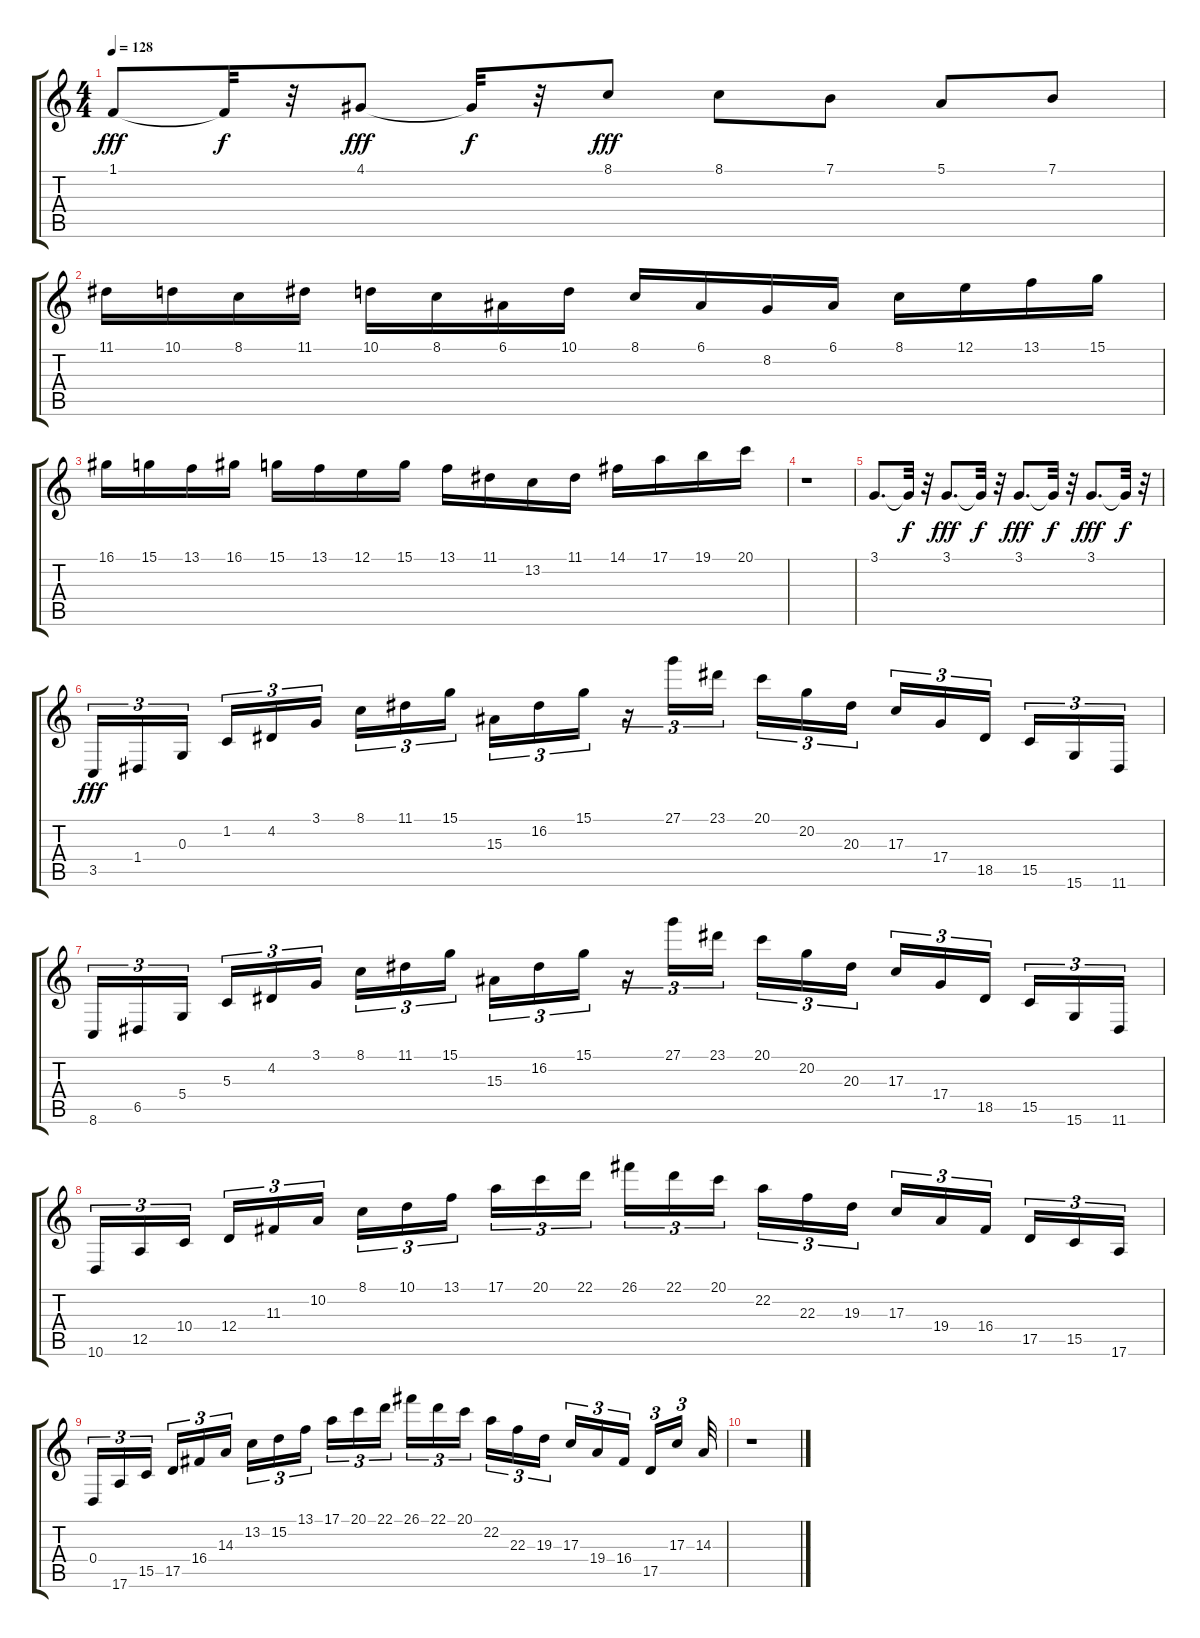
\track "" {instrument lead2sawtooth}
\staff {score tabs}
\tuning (E4 B3 G3 D3 A2 E2) {hide}
\ts (4 4)
\tempo 128
\clef g2
\ks c
1.1.8{dy fff} 1.1{t}.32{dy f} r.32 4.1.8{dy fff} 4.1{t}.32{dy f} r.32 8.1.8{dy fff} 8.1.8 7.1.8 5.1.8 7.1.8 |
11.1.16 10.1.16 8.1.16 11.1.16 10.1.16 8.1.16 6.1.16 10.1.16 8.1.16 6.1.16 8.2.16 6.1.16 8.1.16 12.1.16 13.1.16 15.1.16 |
16.1.16 15.1.16 13.1.16 16.1.16 15.1.16 13.1.16 12.1.16 15.1.16 13.1.16 11.1.16 13.2.16 11.1.16 14.1.16 17.1.16 19.1.16 20.1.16 |
r.1 |
3.1.8{d} 3.1{t}.32{dy f} r.32 3.1.8{d dy fff} 3.1{t}.32{dy f} r.32 3.1.8{d dy fff} 3.1{t}.32{dy f} r.32 3.1.8{d dy fff} 3.1{t}.32{dy f} r.32 |
3.5.16{tu (3 2) dy fff} 1.4.16{tu (3 2)} 0.3.16{tu (3 2)} 1.2.16{tu (3 2)} 4.2.16{tu (3 2)} 3.1.16{tu (3 2)} 8.1.16{tu (3 2)} 11.1.16{tu (3 2)} 15.1.16{tu (3 2)} 15.3.16{tu (3 2)} 16.2.16{tu (3 2)} 15.1.16{tu (3 2)} r.16{tu (3 2)} 27.1.16{tu (3 2)} 23.1.16{tu (3 2)} 20.1.16{tu (3 2)} 20.2.16{tu (3 2)} 20.3.16{tu (3 2)} 17.3.16{tu (3 2)} 17.4.16{tu (3 2)} 18.5.16{tu (3 2)} 15.5.16{tu (3 2)} 15.6.16{tu (3 2)} 11.6.16{tu (3 2)} |
8.6.16{tu (3 2)} 6.5.16{tu (3 2)} 5.4.16{tu (3 2)} 5.3.16{tu (3 2)} 4.2.16{tu (3 2)} 3.1.16{tu (3 2)} 8.1.16{tu (3 2)} 11.1.16{tu (3 2)} 15.1.16{tu (3 2)} 15.3.16{tu (3 2)} 16.2.16{tu (3 2)} 15.1.16{tu (3 2)} r.16{tu (3 2)} 27.1.16{tu (3 2)} 23.1.16{tu (3 2)} 20.1.16{tu (3 2)} 20.2.16{tu (3 2)} 20.3.16{tu (3 2)} 17.3.16{tu (3 2)} 17.4.16{tu (3 2)} 18.5.16{tu (3 2)} 15.5.16{tu (3 2)} 15.6.16{tu (3 2)} 11.6.16{tu (3 2)} |
10.6.16{tu (3 2)} 12.5.16{tu (3 2)} 10.4.16{tu (3 2)} 12.4.16{tu (3 2)} 11.3.16{tu (3 2)} 10.2.16{tu (3 2)} 8.1.16{tu (3 2)} 10.1.16{tu (3 2)} 13.1.16{tu (3 2)} 17.1.16{tu (3 2)} 20.1.16{tu (3 2)} 22.1.16{tu (3 2)} 26.1.16{tu (3 2)} 22.1.16{tu (3 2)} 20.1.16{tu (3 2)} 22.2.16{tu (3 2)} 22.3.16{tu (3 2)} 19.3.16{tu (3 2)} 17.3.16{tu (3 2)} 19.4.16{tu (3 2)} 16.4.16{tu (3 2)} 17.5.16{tu (3 2)} 15.5.16{tu (3 2)} 17.6.16{tu (3 2)} |
0.4.16{tu (3 2)} 17.6.16{tu (3 2)} 15.5.16{tu (3 2)} 17.5.16{tu (3 2)} 16.4.16{tu (3 2)} 14.3.16{tu (3 2)} 13.2.16{tu (3 2)} 15.2.16{tu (3 2)} 13.1.16{tu (3 2)} 17.1.16{tu (3 2)} 20.1.16{tu (3 2)} 22.1.16{tu (3 2)} 26.1.16{tu (3 2)} 22.1.16{tu (3 2)} 20.1.16{tu (3 2)} 22.2.16{tu (3 2)} 22.3.16{tu (3 2)} 19.3.16{tu (3 2)} 17.3.16{tu (3 2)} 19.4.16{tu (3 2)} 16.4.16{tu (3 2)} 17.5.16{tu (3 2)} 17.3.16{tu (3 2)} 14.3.32 |
r.1
